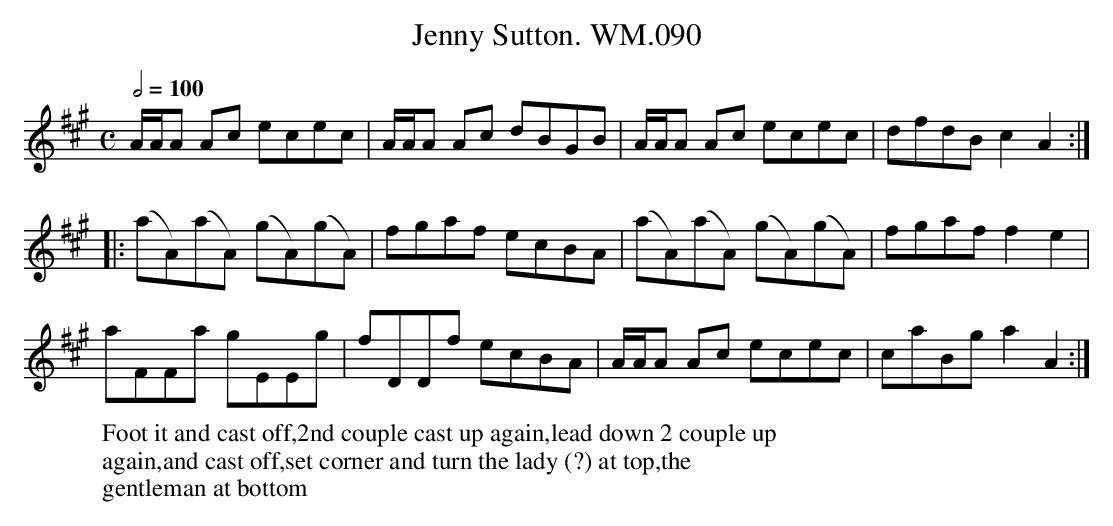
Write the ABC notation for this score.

X:1
T:Jenny Sutton. WM.090
M:C
L:1/8
Q:1/2=100
W:Foot it and cast off,2nd couple cast up again,lead down 2 couple up
W:again,and cast off,set corner and turn the lady (?) at top,the
W:gentleman at bottom
K:A
A/A/A Ac ecec|A/A/A Ac dBGB|A/A/A Ac ecec|dfdBc2A2:|
|:(aA)(aA) (gA)(gA)|fgaf ecBA|(aA)(aA) (gA)(gA)|fgaff2e2|
aFFa gEEg|fDDf ecBA|A/A/A Ac ecec|caBga2A2:|
